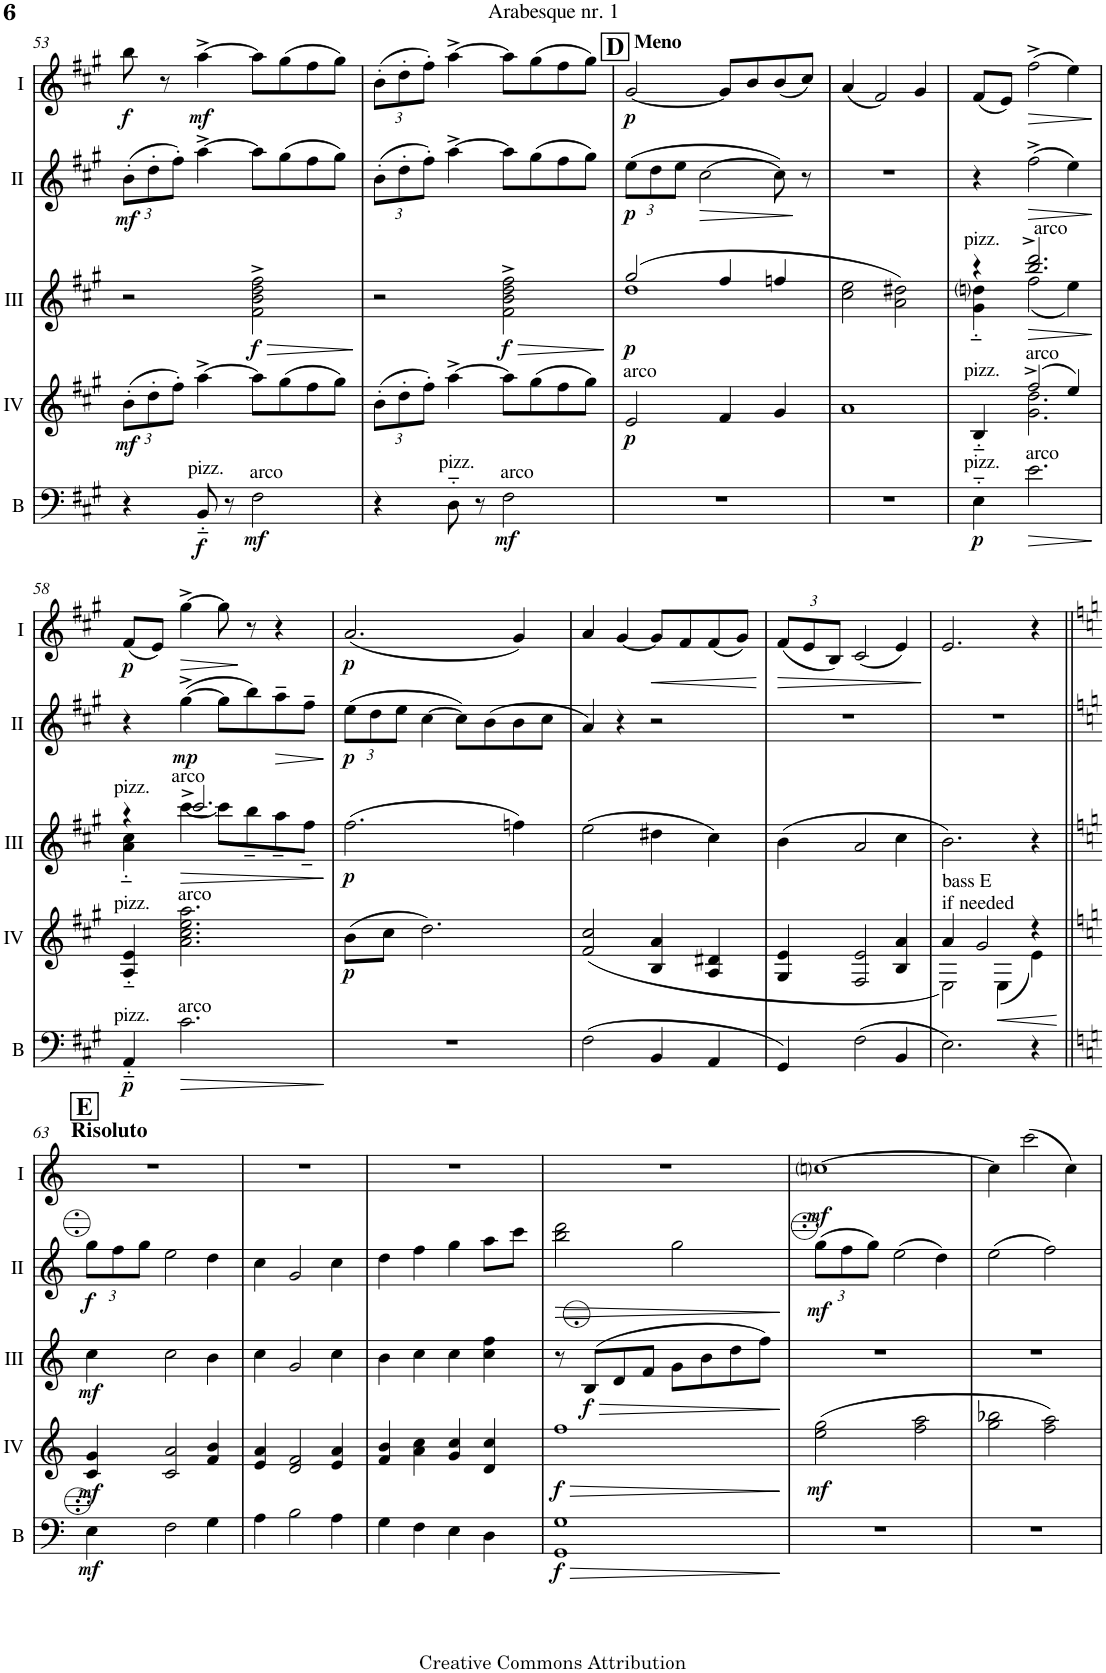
**kern	**dynam	**kern	**dynam	**kern	**dynam	**kern	**dynam	**kern	**dynam
*part5	*part5	*part4	*part4	*part3	*part3	*part2	*part2	*part1	*part1
*staff5	*staff5	*staff4	*staff4	*staff3	*staff3	*staff2	*staff2	*staff1	*staff1
*I"Bass	*	*I"Acc. 4	*	*I"Acc. 3	*	*I"Acc. 2	*	*I"Acc. 1	*
*I'B	*	*	*	*	*	*	*	*	*
!!LO:PB:g=z
*clefF4	*	*clefG2	*	*clefG2	*	*clefG2	*	*clefG2	*
*Trd7c12	*	*Trd7c12	*	*Trd7c12	*	*	*	*	*
*k[f#c#g#]	*	*k[f#c#g#]	*	*k[f#c#g#]	*	*k[f#c#g#]	*	*k[f#c#g#]	*
*M4/4	*	*M4/4	*	*M4/4	*	*M4/4	*	*M4/4	*
*	*	*Xbrackettup	*	*	*	*Xbrackettup	*	*	*
=53	=53	=53	=53	=53	=53	=53	=53	=53	=53
!	!	!	!LO:DY:b	!	!	!	!LO:DY:b	!	!LO:DY:b
4r	.	(12b'\L	mf	2r	.	(12b'\L	mf	8bb\	f
.	.	12dd'\	.	.	.	12dd'\	.	.	.
.	.	.	.	.	.	.	.	8r	.
.	.	12ff#'\J)	.	.	.	12ff#'\J)	.	.	.
!LO:TX:a:t=pizz.	!	!	!	!	!	!	!	!	!
!	!LO:DY:b	!	!	!	!	!	!	!	!LO:DY:b
8BB/	f	[4aa^\	.	.	.	[4aa^\	.	[4aa^\	mf
8r	.	.	.	.	.	.	.	.	.
!LO:TX:a:t=arco	!	!	!	!	!	!	!	!	!
!	!LO:DY:b	!	!	!	!LO:HP:b	!	!	!	!
!	!	!	!	!	!LO:DY:n=1:b	!	!	!	!
2F#\	mf	8aa\L]	.	2f#\^ 2b\^ 2dd\^ 2ff#\^	> f	8aa\L]	.	8aa\L]	.
.	.	(8gg#\	.	.	.	(8gg#\	.	(8gg#\	.
.	.	8ff#\	.	.	.	8ff#\	.	8ff#\	.
.	.	8gg#\J)	.	.	.	8gg#\J)	.	8gg#\J)	.
.	.	.	.	.	]	.	.	.	.
=54	=54	=54	=54	=54	=54	=54	=54	=54	=54
*	*	*	*	*	*	*	*	*Xbrackettup	*
4r	.	(12b'\L	.	2r	.	(12b'\L	.	(12b'\L	.
.	.	12dd'\	.	.	.	12dd'\	.	12dd'\	.
.	.	12ff#'\J)	.	.	.	12ff#'\J)	.	12ff#'\J)	.
!LO:TX:a:t=pizz.	!	!	!	!	!	!	!	!	!
8D\	.	[4aa^\	.	.	.	[4aa^\	.	[4aa^\	.
8r	.	.	.	.	.	.	.	.	.
!LO:TX:a:t=arco	!	!	!	!	!	!	!	!	!
!	!LO:DY:b	!	!	!	!LO:HP:b	!	!	!	!
!	!	!	!	!	!LO:DY:n=1:b	!	!	!	!
2F#\	mf	8aa\L]	.	2f#\^ 2b\^ 2dd\^ 2ff#\^	> f	8aa\L]	.	8aa\L]	.
.	.	(8gg#\	.	.	.	(8gg#\	.	(8gg#\	.
.	.	8ff#\	.	.	.	8ff#\	.	8ff#\	.
.	.	8gg#\J)	.	.	.	8gg#\J)	.	8gg#\J)	.
.	.	.	.	.	]	.	.	.	.
=55	=55	=55	=55	=55	=55	=55	=55	=55	=55
*	*	*	*	*^	*	*	*	*	*
!!LO:REH:place=s1:a:B:cj:fs=14:t=D
!	!	!	!	!	!	!	!	!	!LO:TX:a:B:t=Meno	!
!	!	!LO:TX:a:t=arco	!	!	!	!	!	!	!	!
!	!	!	!LO:DY:b	!	!	!LO:DY:b	!	!LO:DY:b	!	!LO:DY:b
1r	.	2e/	p	(2gg#/	1dd	p	(12ee\L	p	[2g#/	p
.	.	.	.	.	.	.	12dd\	.	.	.
.	.	.	.	.	.	.	12ee\J	.	.	.
!	!	!	!	!	!	!	!	!LO:HP:b	!	!
.	.	.	.	.	.	.	[2cc#\	>	.	.
.	.	4f#/	.	4ff#/	.	.	.	.	8g#/L]	.
.	.	.	.	.	.	.	.	.	8b/	.
.	.	4g#/	.	4ffn/	.	.	8cc#\])	.	(8b/	.
.	.	.	.	.	.	.	8r	]	8cc#/J)	.
*	*	*	*	*v	*v	*	*	*	*	*
=56	=56	=56	=56	=56	=56	=56	=56	=56	=56
1r	.	1a	.	2cc#\ 2ee\	.	1r	.	(4a/	.
.	.	.	.	.	.	.	.	2f#/)	.
.	.	.	.	2a\ 2dd#X\)	.	.	.	.	.
.	.	.	.	.	.	.	.	4g#/	.
=57	=57	=57	=57	=57	=57	=57	=57	=57	=57
*	*	*^	*	*^	*	*	*	*	*
!	!	!	!	!	!LO:TX:a:t=pizz.	!	!	!	!	!	!
!	!	!LO:TX:a:t=pizz.	!	!	!	!	!	!	!	!	!
!LO:TX:a:t=pizz.	!	!	!	!	!	!	!	!	!	!	!
!	!LO:DY:b	!	!	!	!	!	!	!	!	!	!
4E\	p	4B/	4ryy	.	4r	4g#\ 4ddni\	.	4r	.	(8f#/L	.
.	.	.	.	.	.	.	.	.	.	8e/J)	.
!	!	!	!	!	!LO:TX:a:t=arco	!	!	!	!	!	!
!	!	!LO:TX:a:t=arco	!	!	!	!	!	!	!	!	!
!LO:TX:a:t=arco	!	!	!	!	!	!	!	!	!	!	!
!	!LO:HP:b	!	!	!	!	!	!LO:HP:b	!	!LO:HP:b	!	!LO:HP:b
2.e\	>	(2ff#^/	2.g#\ 2.dd\	.	2.bb/^ 2.ddd/^	(2ff#\	>	(2ff#^\	>	(2ff#^\	>
.	.	4ee/)	.	.	.	4ee\)	.	4ee\)	.	4ee\)	.
*	*	*v	*v	*	*	*	*	*	*	*	*
*	*	*	*	*v	*v	*	*	*	*	*
.	.	.	.	.	]	.	]	.	]
!!LO:LB:g=z
=58	=58	=58	=58	=58	=58	=58	=58	=58	=58
*	*	*	*	*^	*	*	*	*	*
!	!	!	!	!LO:TX:a:t=pizz.	!	!	!	!	!	!
!	!	!LO:TX:a:t=pizz.	!	!	!	!	!	!	!	!
!LO:TX:a:t=pizz.	!	!	!	!	!	!	!	!	!	!
!	!LO:DY:b	!	!	!	!	!	!	!	!	!LO:DY:b
4AA/	p	4A/ 4e/	.	4r	4a\'~ 4cc#\'~	.	4r	.	(8f#/L	p
.	.	.	.	.	.	.	.	.	8e/J)	.
!	!	!	!	!LO:TX:a:t=arco	!	!	!	!	!	!
!	!	!LO:TX:a:t=arco	!	!	!	!	!	!	!	!
!LO:TX:a:t=arco	!	!	!	!	!	!	!	!	!	!
!	!LO:HP:b	!	!	!	!	!LO:HP:b	!	!LO:DY:b	!	!LO:HP:b
2.c#\	>	2.a\ 2.cc#\ 2.ee\ 2.aa\	.	2.ccc#/	[4ccc#^\	>	([4gg#^\	mp	[4gg#^\	>
.	.	.	.	.	8ccc#\L]	.	8gg#\L]	.	8gg#\]	.
.	.	.	.	.	8bb~\	.	8bb\)	.	8r	]
!	!	!	!	!	!	!	!	!LO:HP:b	!	!
.	.	.	.	.	8aa~\	.	8aa~\	>	4r	.
.	.	.	.	.	8ff#~\J	.	8ff#~\J	.	.	.
*	*	*	*	*v	*v	*	*	*	*	*
.	]	.	.	.	]	.	]	.	.
=59	=59	=59	=59	=59	=59	=59	=59	=59	=59
!	!	!	!LO:DY:b	!	!LO:DY:b	!	!LO:DY:b	!	!LO:DY:b
1r	.	(8b\L	p	(2.ff#\	p	(12ee\L	p	(2.a/	p
.	.	.	.	.	.	12dd\	.	.	.
.	.	8cc#\J	.	.	.	.	.	.	.
.	.	.	.	.	.	12ee\J	.	.	.
.	.	2.dd\)	.	.	.	[4cc#\	.	.	.
.	.	.	.	.	.	8cc#\L])	.	.	.
.	.	.	.	.	.	(8b\	.	.	.
.	.	.	.	4ffn\)	.	8b\	.	4g#/)	.
.	.	.	.	.	.	8cc#\J	.	.	.
=60	=60	=60	=60	=60	=60	=60	=60	=60	=60
(2F#\	.	(2f#/ 2cc#/	.	(2ee\	.	4a/)	.	4a/	.
.	.	.	.	.	.	4r	.	[4g#/	.
!	!	!	!	!	!	!	!	!	!LO:HP:b
4BB/	.	4B/ 4a/	.	4dd#X\	.	2r	.	8g#/L]	<
.	.	.	.	.	.	.	.	8f#/	.
4AA/	.	4A/ 4d#X/	.	4cc#\)	.	.	.	(8f#/	.
.	.	.	.	.	.	.	.	8g#/J)	.
.	.	.	.	.	.	.	.	.	[
=61	=61	=61	=61	=61	=61	=61	=61	=61	=61
!	!	!	!	!	!	!	!	!	!LO:HP:b
4GG#/)	.	4G#/ 4e/	.	(4b\	.	1r	.	(12f#/L	>
.	.	.	.	.	.	.	.	12e/	.
.	.	.	.	.	.	.	.	12B/J)	.
(2F#\	.	2F#/ 2e/	.	2a/	.	.	.	(2c#/	.
4BB/	.	4B/ 4a/	.	4cc#\	.	.	.	4e/)	.
.	.	.	.	.	.	.	.	.	]
=62	=62	=62	=62	=62	=62	=62	=62	=62	=62
*	*	*^	*	*	*	*	*	*	*
!	!	!LO:TX:a:t=bass E	!	!	!	!	!	!	!	!
!	!	!LO:TX:a:t=if needed	!	!	!	!	!	!	!	!
2.E\)	.	4a/	2E\)	.	2.b\)	.	1r	.	2.e/	.
.	.	2g#/	.	.	.	.	.	.	.	.
!	!	!	!	!LO:HP:b	!	!	!	!	!	!
.	.	.	(4E\	<	.	.	.	.	.	.
4r	.	4r	4e\)	.	4r	.	.	.	4r	.
*	*	*v	*v	*	*	*	*	*	*	*
!!LO:LB:g=z
=63||	=63||	=63||	=63||	=63||	=63||	=63||	=63||	=63||	=63||
!!LO:REH:place=s1:a:B:cj:fs=14:t=E
*k[]	*	*k[]	*	*k[]	*	*k[]	*	*k[]	*
*	*	*^	*	*	*	*	*	*	*
!	!	!	!	!	!	!	!	!	!LO:TX:a:B:t=Risoluto	!
!	!LO:DY:b	!	!	!LO:DY:b	!	!LO:DY:b	!	!LO:DY:b	!	!
*	*	*v	*v	*	*	*	*	*	*	*
4E\	mf	4c/ 4g/	mf	4cc\	mf	12g\L	f	1r	.
.	.	.	.	.	.	12f\	.	.	.
.	.	.	.	.	.	12g\J	.	.	.
2F\	.	2c/ 2a/	.	2cc\	.	2e\	.	.	.
4G\	.	4f/ 4b/	.	4b\	.	4d\	.	.	.
=64	=64	=64	=64	=64	=64	=64	=64	=64	=64
4A\	.	4e/ 4a/	.	4cc\	.	4c\	.	1r	.
2B\	.	2d/ 2f/	.	2g/	.	2G/	.	.	.
4A\	.	4e/ 4a/	.	4cc\	.	4c\	.	.	.
=65	=65	=65	=65	=65	=65	=65	=65	=65	=65
4G\	.	4f/ 4b/	.	4b\	.	4d\	.	1r	.
4F\	.	4a\ 4cc\	.	4cc\	.	4f\	.	.	.
4E\	.	4g/ 4cc/	.	4cc\	.	4g\	.	.	.
4D\	.	4d/ 4cc/	.	4cc\ 4ff\	.	8a\L	.	.	.
.	.	.	.	.	.	8cc\J	.	.	.
=66	=66	=66	=66	=66	=66	=66	=66	=66	=66
!	!LO:DY:b	!	!LO:DY:b	!	!	!	!LO:HP:b	!	!
1GG 1G	f	1ff	f	8r	.	2b\ 2dd\	>	1r	.
!	!	!	!	!	!LO:HP:b	!	!	!	!
!	!	!	!	!	!LO:DY:n=1:b	!	!	!	!
.	.	.	.	(8B/L	> f	.	.	.	.
.	.	.	.	8d/	.	.	.	.	.
.	.	.	.	8f/J	.	.	.	.	.
.	.	.	.	8g\L	.	2g\	.	.	.
.	.	.	.	8b\	.	.	.	.	.
.	.	.	.	8dd\	.	.	.	.	.
.	.	.	.	8ff\J)	.	.	.	.	.
.	]	.	[	.	]	.	]	.	.
=67	=67	=67	=67	=67	=67	=67	=67	=67	=67
!	!	!	!LO:DY:b	!	!	!	!LO:DY:b	!	!LO:DY:b
1r	.	(2ee\ 2gg\	mf	1r	.	(12gg\L	mf	[1ccni	mf
.	.	.	.	.	.	12ff\	.	.	.
.	.	.	.	.	.	12gg\J)	.	.	.
.	.	.	.	.	.	(2ee\	.	.	.
.	.	2ff\ 2aa\	.	.	.	.	.	.	.
.	.	.	.	.	.	4dd\)	.	.	.
=68	=68	=68	=68	=68	=68	=68	=68	=68	=68
1r	.	2gg\ 2bb-X\	.	1r	.	(2ee\	.	4cc\]	.
.	.	.	.	.	.	.	.	(2ccc\	.
.	.	2ff\ 2aa\)	.	.	.	2ff\)	.	.	.
.	.	.	.	.	.	.	.	4cc\)	.
=	=	=	=	=	=	=	=	=	=
*-	*-	*-	*-	*-	*-	*-	*-	*-	*-
